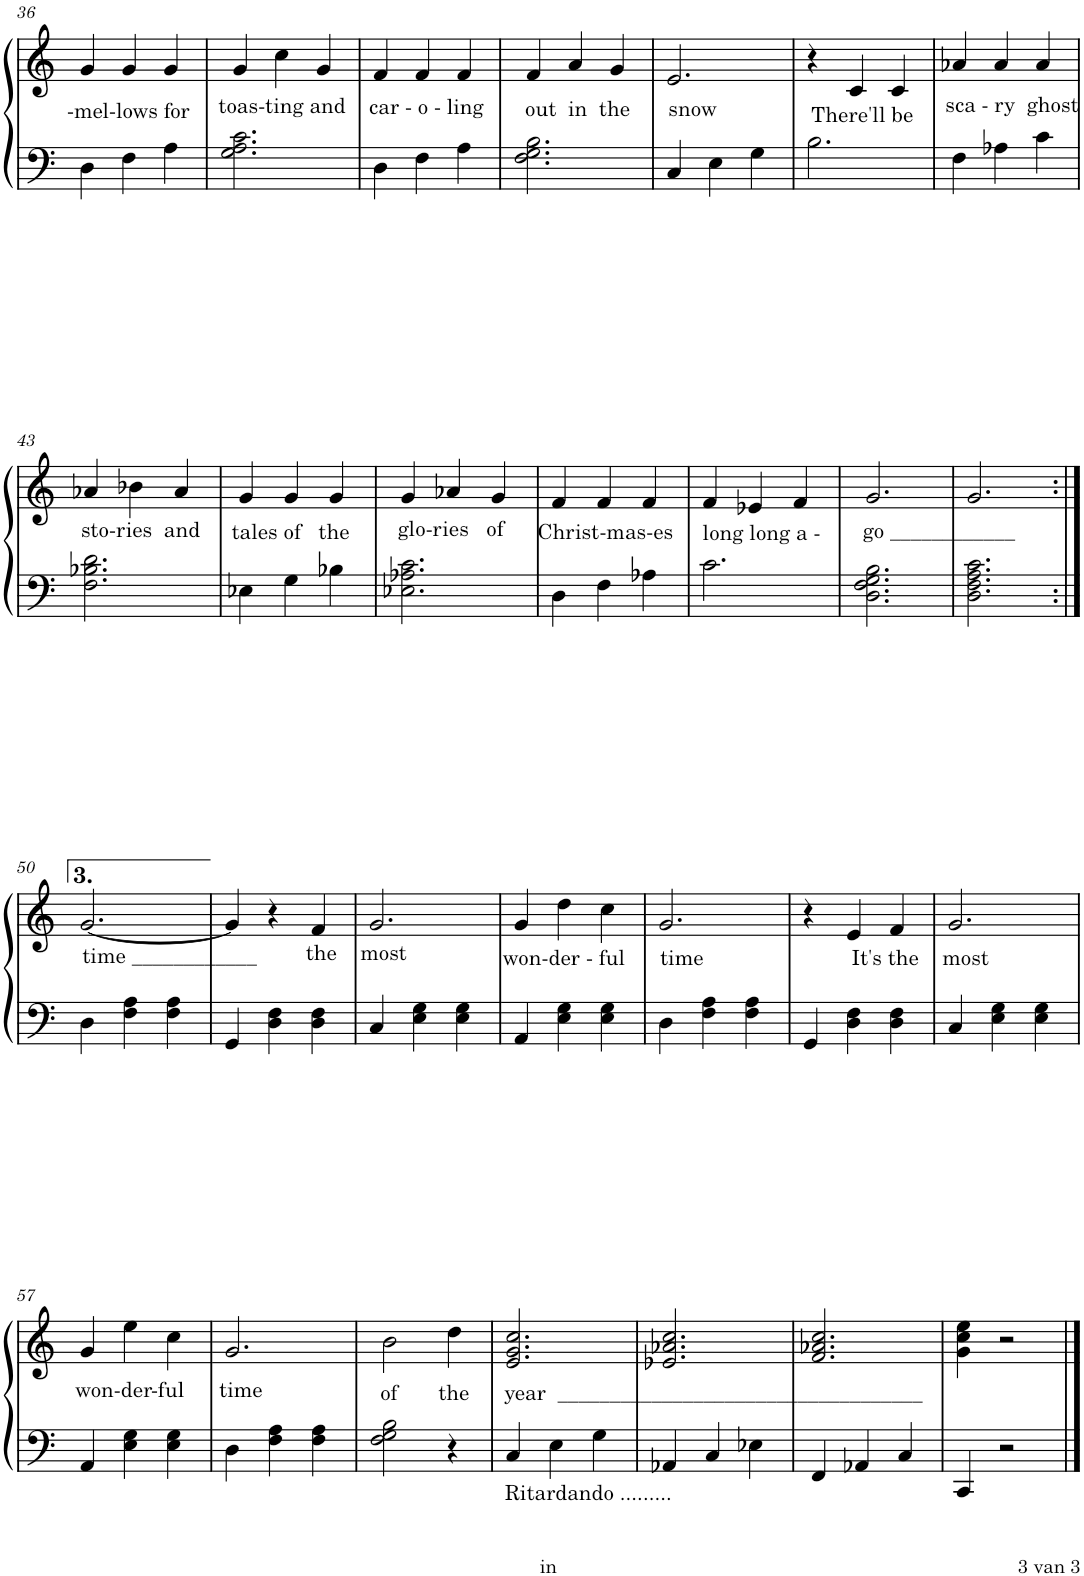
**kern	**kern
*part1	*part1
*staff2	*staff1
*I"Piano	*
*I'Pno.	*
!!LO:PB:g=z
*clefF4	*clefG2
*k[]	*k[]
*M3/4	*M3/4
=36	=36
!	!LO:TX:b:t=-mel-lows for
4D\	4g/
4F\	4g/
4A\	4g/
=37	=37
!	!LO:TX:b:t=toas-ting and
2.G\ 2.A\ 2.c\	4g/
.	4cc\
.	4g/
=38	=38
!	!LO:TX:b:t=car - o - ling
4D\	4f/
4F\	4f/
4A\	4f/
=39	=39
!	!LO:TX:b:t=out  in  the
2.F\ 2.G\ 2.B\	4f/
.	4a/
.	4g/
=40	=40
!	!LO:TX:b:t=snow
4C/	2.e/
4E\	.
4G\	.
=41	=41
2.B\	4r
!	!LO:TX:b:t=There'll be
.	4c/
.	4c/
=42	=42
!	!LO:TX:b:t=sca - ry  ghost
4F\	4a-X/
4A-X\	4a-/
4c\	4a-/
!!LO:LB:g=z
=43	=43
!	!LO:TX:b:t=sto-ries  and
2.F\ 2.B-X\ 2.d\	4a-X/
.	4b-X\
.	4a-/
=44	=44
!	!LO:TX:b:t=tales of   the
4E-X\	4g/
4G\	4g/
4B-X\	4g/
=45	=45
!	!LO:TX:b:t=glo-ries   of
2.E-X\ 2.A-X\ 2.c\	4g/
.	4a-X/
.	4g/
=46	=46
!	!LO:TX:b:t=Christ-mas-es
4D\	4f/
4F\	4f/
4A-X\	4f/
=47	=47
!	!LO:TX:b:t=long long a -
2.c\	4f/
.	4e-X/
.	4f/
=48	=48
!	!LO:TX:b:t=go ____________
2.D\ 2.F\ 2.G\ 2.B\	2.g/
=49	=49
2.D\ 2.F\ 2.A\ 2.c\	2.g/
!!LO:LB:g=z
=50:|!	=50:|!
!	!LO:TX:b:t=time ____________
4D\	[2.g/
4F\ 4A\	.
4F\ 4A\	.
=51	=51
4GG/	4g/]
4D\ 4F\	4r
!	!LO:TX:b:t=the    most
4D\ 4F\	4f/
=52	=52
4C/	2.g/
4E\ 4G\	.
4E\ 4G\	.
=53	=53
!	!LO:TX:b:t=won-der - ful      time
4AA/	4g/
4E\ 4G\	4dd\
4E\ 4G\	4cc\
=54	=54
4D\	2.g/
4F\ 4A\	.
4F\ 4A\	.
=55	=55
4GG/	4r
!	!LO:TX:b:t=It's the    most
4D\ 4F\	4e/
4D\ 4F\	4f/
=56	=56
4C/	2.g/
4E\ 4G\	.
4E\ 4G\	.
!!LO:LB:g=z
=57	=57
!	!LO:TX:b:t=won-der-ful      time
4AA/	4g/
4E\ 4G\	4ee\
4E\ 4G\	4cc\
=58	=58
4D\	2.g/
4F\ 4A\	.
4F\ 4A\	.
=59	=59
!	!LO:TX:b:t=of       the      year  ___________________________________
2F\ 2G\ 2B\	2b\
4r	4dd\
=60	=60
!LO:TX:b:t=Ritardando .........	!
4C/	2.e/ 2.g/ 2.cc/
4E\	.
4G\	.
=61	=61
4AA-X/	2.e-X/ 2.a-X/ 2.cc/
4C/	.
4E-X\	.
=62	=62
4FF/	2.f/ 2.a-X/ 2.cc/
4AA-X/	.
4C/	.
=63	=63
4CC/	4g\ 4cc\ 4ee\
2r	2r
==	==
*-	*-
